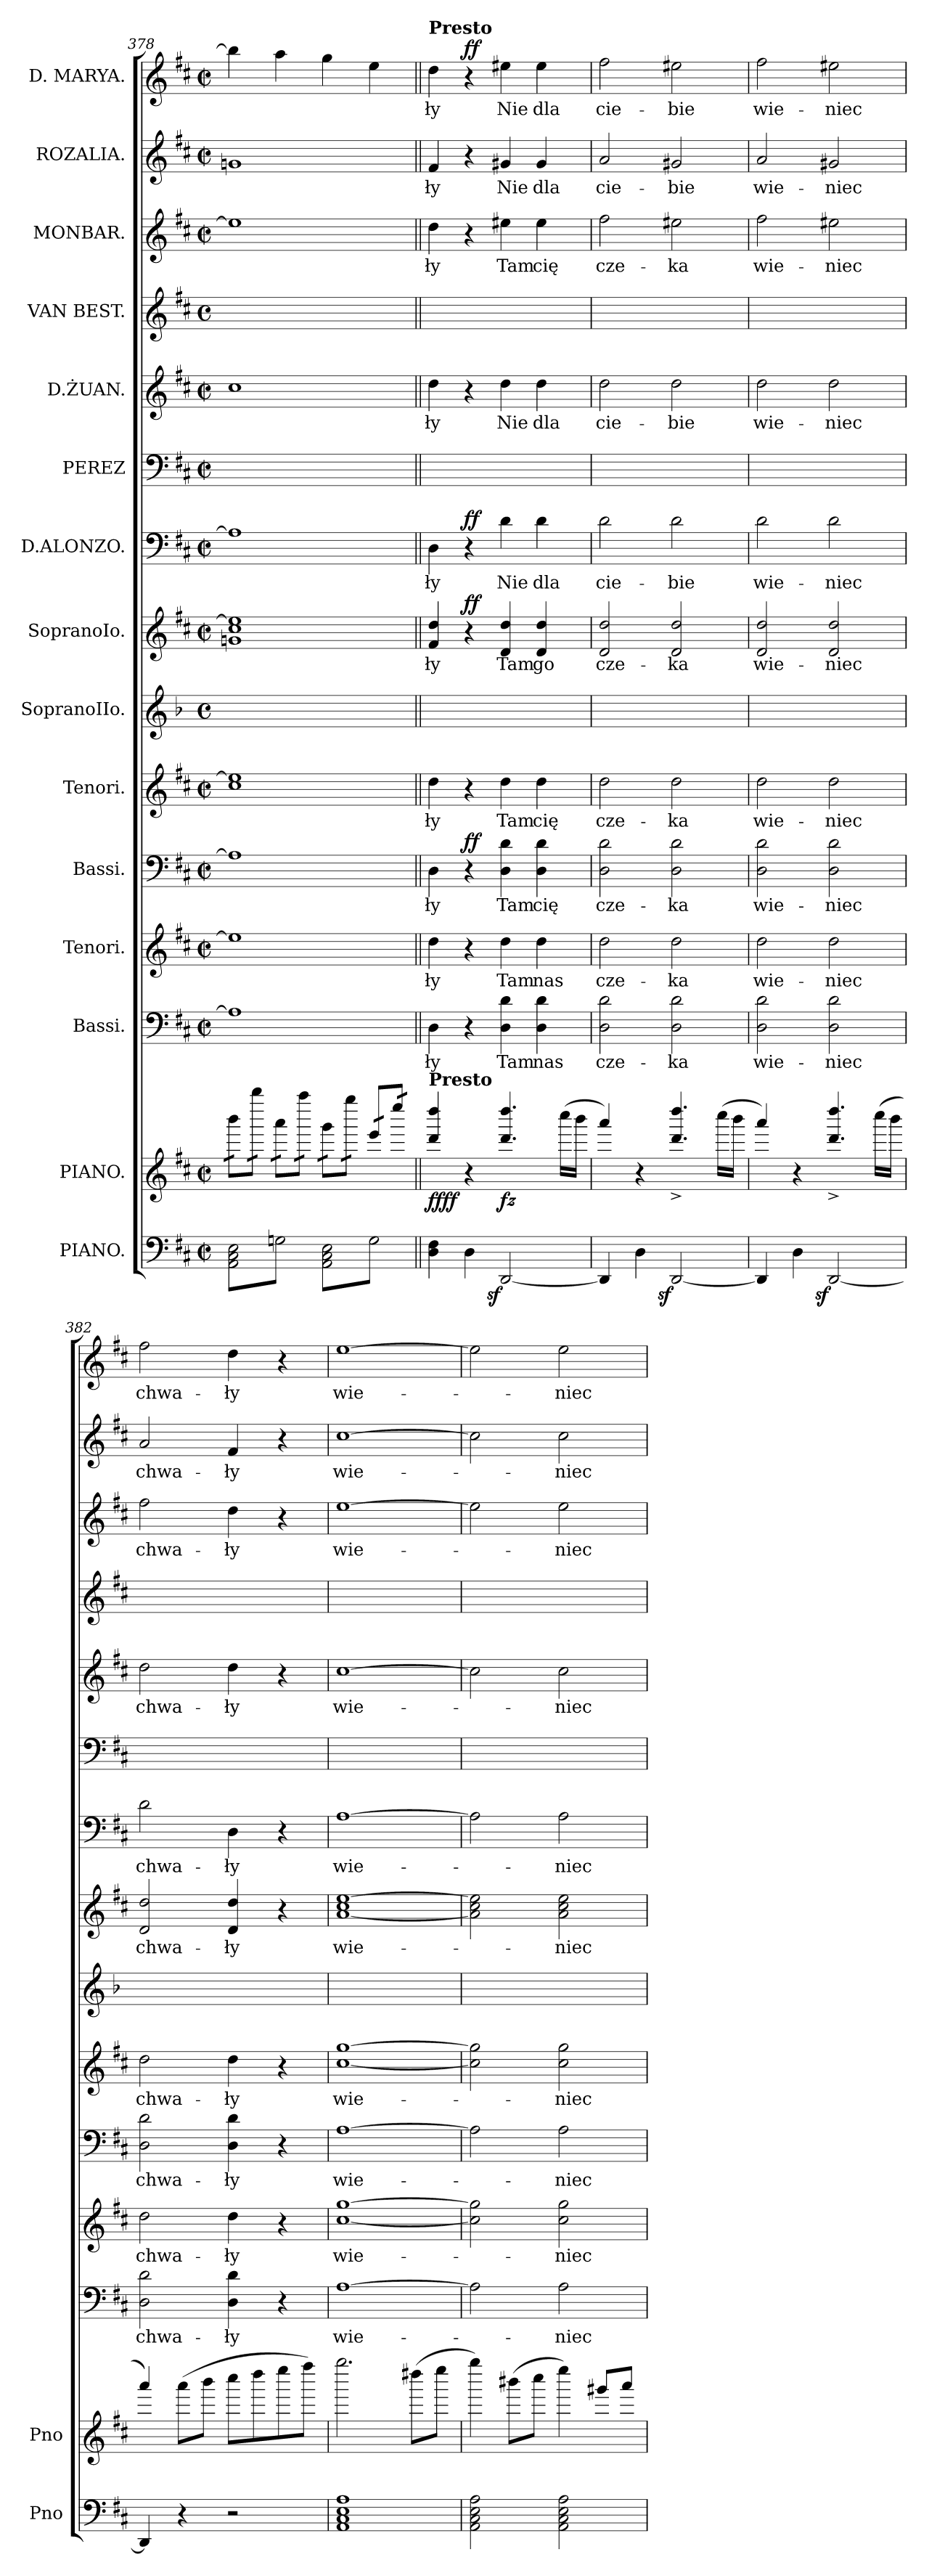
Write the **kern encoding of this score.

**kern	**dynam	**kern	**dynam	**kern	**text	**kern	**text	**kern	**text	**dynam	**kern	**text	**kern	**kern	**text	**dynam	**kern	**text	**dynam	**kern	**text	**kern	**text	**kern	**text	**kern	**text	**kern	**text	**kern	**text	**dynam
*part15	*part15	*part14	*part14	*part13	*part13	*part12	*part12	*part11	*part11	*part11	*part10	*part10	*part9	*part8	*part8	*part8	*part7	*part7	*part7	*part6	*part6	*part5	*part5	*part4	*part4	*part3	*part3	*part2	*part2	*part1	*part1	*part1
*staff15	*staff15	*staff14	*staff14	*staff13	*staff13	*staff12	*staff12	*staff11	*staff11	*staff11	*staff10	*staff10	*staff9	*staff8	*staff8	*staff8	*staff7	*staff7	*staff7	*staff6	*staff6	*staff5	*staff5	*staff4	*staff4	*staff3	*staff3	*staff2	*staff2	*staff1	*staff1	*staff1
*I"PIANO.	*	*I"PIANO.	*	*I"Bassi.	*	*I"Tenori.	*	*I"Bassi.	*	*	*I"Tenori.	*	*I"SopranoIIo.	*I"SopranoIo.	*	*	*I"D.ALONZO.	*	*	*I"PEREZ	*	*I"D.ŻUAN.	*	*I"VAN BEST.	*	*I"MONBAR.	*	*I"ROZALIA.	*	*I"D. MARYA.	*	*
*I'Pno	*	*I'Pno	*	*	*	*	*	*	*	*	*	*	*	*	*	*	*	*	*	*	*	*	*	*	*	*	*	*	*	*	*	*
*clefF4	*	*clefG2	*	*clefF4	*	*clefG2	*	*clefF4	*	*	*clefG2	*	*clefG2	*clefG2	*	*	*clefF4	*	*	*clefF4	*	*clefG2	*	*clefG2	*	*clefG2	*	*clefG2	*	*clefG2	*	*
*	*	*	*	*	*	*ITrd8c12	*	*	*	*	*ITrd8c12	*	*	*	*	*	*	*	*	*	*	*ITrd8c12	*	*ITrd8c12	*	*ITrd8c12	*	*	*	*	*	*
*k[f#c#]	*	*k[f#c#]	*	*k[f#c#]	*	*k[f#c#]	*	*k[f#c#]	*	*	*k[f#c#]	*	*k[b-]	*k[f#c#]	*	*	*k[f#c#]	*	*	*k[f#c#]	*	*k[f#c#]	*	*k[f#c#]	*	*k[f#c#]	*	*k[f#c#]	*	*k[f#c#]	*	*
*M2/2	*	*M2/2	*	*M2/2	*	*M2/2	*	*M2/2	*	*	*M2/2	*	*M4/4	*M2/2	*	*	*M2/2	*	*	*M2/2	*	*M2/2	*	*M4/4	*	*M2/2	*	*M2/2	*	*M2/2	*	*
*met(c|)	*	*met(c|)	*	*met(c|)	*	*met(c|)	*	*met(c|)	*	*	*met(c|)	*	*met(c)	*met(c|)	*	*	*met(c|)	*	*	*met(c|)	*	*met(c|)	*	*met(c)	*	*met(c|)	*	*met(c|)	*	*met(c|)	*	*
=378	=378	=378	=378	=378	=378	=378	=378	=378	=378	=378	=378	=378	=378	=378	=378	=378	=378	=378	=378	=378	=378	=378	=378	=378	=378	=378	=378	=378	=378	=378	=378	=378
*tremolo	*	*	*	*	*	*	*	*	*	*	*	*	*	*	*	*	*	*	*	*	*	*	*	*	*	*	*	*	*	*	*	*
*	*	*tremolo	*	*	*	*	*	*	*	*	*	*	*	*	*	*	*	*	*	*	*	*	*	*	*	*	*	*	*	*	*	*
8AA\ 8C#\ 8E\L	.	16bbb\LL	.	1A]	.	1e]	.	1A]	.	.	1c# 1e]	.	1ryy	1gn 1cc# 1ee]	.	.	1A]	.	.	1Ayy]	.	1c#	.	1eyy]	.	1e]	.	1gn	.	4bb\]	.	.
.	.	16bbb\	.	.	.	.	.	.	.	.	.	.	.	.	.	.	.	.	.	.	.	.	.	.	.	.	.	.	.	.	.	.
8Gn\	.	16bbbb\	.	.	.	.	.	.	.	.	.	.	.	.	.	.	.	.	.	.	.	.	.	.	.	.	.	.	.	.	.	.
.	.	16bbbb\JJ	.	.	.	.	.	.	.	.	.	.	.	.	.	.	.	.	.	.	.	.	.	.	.	.	.	.	.	.	.	.
8AA\ 8C#\ 8E\	.	16aaa\LL	.	.	.	.	.	.	.	.	.	.	.	.	.	.	.	.	.	.	.	.	.	.	.	.	.	.	.	4aa\	.	.
.	.	16aaa\	.	.	.	.	.	.	.	.	.	.	.	.	.	.	.	.	.	.	.	.	.	.	.	.	.	.	.	.	.	.
8Gn\J	.	16aaaa\	.	.	.	.	.	.	.	.	.	.	.	.	.	.	.	.	.	.	.	.	.	.	.	.	.	.	.	.	.	.
.	.	16aaaa\JJ	.	.	.	.	.	.	.	.	.	.	.	.	.	.	.	.	.	.	.	.	.	.	.	.	.	.	.	.	.	.
8AA\ 8C#\ 8E\L	.	16ggg\LL	.	.	.	.	.	.	.	.	.	.	.	.	.	.	.	.	.	.	.	.	.	.	.	.	.	.	.	4gg\	.	.
.	.	16ggg\	.	.	.	.	.	.	.	.	.	.	.	.	.	.	.	.	.	.	.	.	.	.	.	.	.	.	.	.	.	.
8G\	.	16gggg\	.	.	.	.	.	.	.	.	.	.	.	.	.	.	.	.	.	.	.	.	.	.	.	.	.	.	.	.	.	.
.	.	16gggg\JJ	.	.	.	.	.	.	.	.	.	.	.	.	.	.	.	.	.	.	.	.	.	.	.	.	.	.	.	.	.	.
8AA\ 8C#\ 8E\	.	16eee/LL	.	.	.	.	.	.	.	.	.	.	.	.	.	.	.	.	.	.	.	.	.	.	.	.	.	.	.	4ee\	.	.
.	.	16eee/	.	.	.	.	.	.	.	.	.	.	.	.	.	.	.	.	.	.	.	.	.	.	.	.	.	.	.	.	.	.
8G\J	.	16eeee/	.	.	.	.	.	.	.	.	.	.	.	.	.	.	.	.	.	.	.	.	.	.	.	.	.	.	.	.	.	.
*Xtremolo	*	*	*	*	*	*	*	*	*	*	*	*	*	*	*	*	*	*	*	*	*	*	*	*	*	*	*	*	*	*	*	*
.	.	16eeee/JJ	.	.	.	.	.	.	.	.	.	.	.	.	.	.	.	.	.	.	.	.	.	.	.	.	.	.	.	.	.	.
*	*	*Xtremolo	*	*	*	*	*	*	*	*	*	*	*	*	*	*	*	*	*	*	*	*	*	*	*	*	*	*	*	*	*	*
=379||	=379||	=379||	=379||	=379||	=379||	=379||	=379||	=379||	=379||	=379||	=379||	=379||	=379||	=379||	=379||	=379||	=379||	=379||	=379||	=379||	=379||	=379||	=379||	=379||	=379||	=379||	=379||	=379||	=379||	=379||	=379||	=379||
!	!	!	!	!	!	!	!	!	!	!	!	!	!	!	!	!	!	!	!	!	!	!	!	!	!	!	!	!	!	!LO:TX:a:B:t=Presto	!	!
!	!	!LO:TX:a:B:t=Presto	!	!	!	!	!	!	!	!	!	!	!	!	!	!	!	!	!	!	!	!	!	!	!	!	!	!	!	!	!	!
4D\ 4F#\	.	4ddd/ 4dddd/	ff ff	4D\	-ły	4d\	-ły	4D\	-ły	.	4d\	-ły	1ryy	4f#/ 4dd/	-ły	.	4D\	-ły	.	4D\yy	-ły	4d\	-ły	4d\yy	-ły	4d\	-ły	4f#/	-ły	4dd\	-ły	.
.	.	.	.	.	.	.	.	.	.	.	.	.	.	.	.	.	.	.	.	.	.	.	.	.	.	.	.	.	.	.	.	.
!	!	!	!	!	!	!	!	!	!	!LO:DY:b	!	!	!	!	!	!LO:DY:a	!	!	!LO:DY:a	!	!	!	!	!	!	!	!	!	!	!	!	!LO:DY:a
4D\	.	4r	.	4r	.	4r	.	4r	.	ff	4r	.	.	4r	.	ff	4r	.	ff	4ryy	.	4r	.	4ryy	.	4r	.	4r	.	4r	.	ff
!	!LO:DY:b:rj	!	!	!	!	!	!	!	!	!	!	!	!	!	!	!	!	!	!	!	!	!	!	!	!	!	!	!	!	!	!	!
[2DD/	sf	4.ddd/ 4.dddd/	fz	4D\ 4d\	Tam	4d\	Tam	4D\ 4d\	Tam	.	4d\	Tam	.	4d/ 4dd/	Tam	.	4d\	Nie	.	4d\yy	Tam	4d\	Nie	4d\yy	Tam	4e#X\	Tam	4g#X/	Nie	4ee#X\	Nie	.
.	.	.	.	4D\ 4d\	nas	4d\	nas	4D\ 4d\	cię	.	4d\	cię	.	4d/ 4dd/	go	.	4d\	dla	.	4d\yy	cię	4d\	dla	4d\yy	nas	4e#\	cię	4g#/	dla	4ee#\	dla	.
.	.	(16cccc#\LL	.	.	.	.	.	.	.	.	.	.	.	.	.	.	.	.	.	.	.	.	.	.	.	.	.	.	.	.	.	.
.	.	16bbb\JJ	.	.	.	.	.	.	.	.	.	.	.	.	.	.	.	.	.	.	.	.	.	.	.	.	.	.	.	.	.	.
=380	=380	=380	=380	=380	=380	=380	=380	=380	=380	=380	=380	=380	=380	=380	=380	=380	=380	=380	=380	=380	=380	=380	=380	=380	=380	=380	=380	=380	=380	=380	=380	=380
4DD/]	.	4aaa/)	.	2D\ 2d\	cze-	2d\	cze-	2D\ 2d\	cze-	.	2d\	cze-	1ryy	2d/ 2dd/	cze-	.	2d\	cie-	.	2d\yy	cze-	2d\	cie-	2d\yy	cze-	2f#\	cze-	2a/	cie-	2ff#\	cie-	.
4D\	.	4r	.	.	.	.	.	.	.	.	.	.	.	.	.	.	.	.	.	.	.	.	.	.	.	.	.	.	.	.	.	.
!	!LO:DY:b:rj	!	!	!	!	!	!	!	!	!	!	!	!	!	!	!	!	!	!	!	!	!	!	!	!	!	!	!	!	!	!	!
[2DD/	sf	4.ddd^/ 4.dddd^/	.	2D\ 2d\	-ka	2d\	-ka	2D\ 2d\	-ka	.	2d\	-ka	.	2d/ 2dd/	-ka	.	2d\	-bie	.	2d\yy	-ka	2d\	-bie	2d\yy	-ka	2e#X\	-ka	2g#X/	-bie	2ee#X\	-bie	.
.	.	(16cccc#\LL	.	.	.	.	.	.	.	.	.	.	.	.	.	.	.	.	.	.	.	.	.	.	.	.	.	.	.	.	.	.
.	.	16bbb\JJ	.	.	.	.	.	.	.	.	.	.	.	.	.	.	.	.	.	.	.	.	.	.	.	.	.	.	.	.	.	.
=381	=381	=381	=381	=381	=381	=381	=381	=381	=381	=381	=381	=381	=381	=381	=381	=381	=381	=381	=381	=381	=381	=381	=381	=381	=381	=381	=381	=381	=381	=381	=381	=381
4DD/]	.	4aaa/)	.	2D\ 2d\	wie-	2d\	wie-	2D\ 2d\	wie-	.	2d\	wie-	1ryy	2d/ 2dd/	wie-	.	2d\	wie-	.	2d\yy	wie-	2d\	wie-	2d\yy	wie-	2f#\	wie-	2a/	wie-	2ff#\	wie-	.
4D\	.	4r	.	.	.	.	.	.	.	.	.	.	.	.	.	.	.	.	.	.	.	.	.	.	.	.	.	.	.	.	.	.
!	!LO:DY:b:rj	!	!	!	!	!	!	!	!	!	!	!	!	!	!	!	!	!	!	!	!	!	!	!	!	!	!	!	!	!	!	!
[2DD/	sf	4.ddd^/ 4.dddd^/	.	2D\ 2d\	-niec	2d\	-niec	2D\ 2d\	-niec	.	2d\	-niec	.	2d/ 2dd/	-niec	.	2d\	-niec	.	2d\yy	-niec	2d\	-niec	2d\yy	-niec	2e#X\	-niec	2g#X/	-niec	2ee#X\	-niec	.
.	.	(16cccc#\LL	.	.	.	.	.	.	.	.	.	.	.	.	.	.	.	.	.	.	.	.	.	.	.	.	.	.	.	.	.	.
.	.	16bbb\JJ	.	.	.	.	.	.	.	.	.	.	.	.	.	.	.	.	.	.	.	.	.	.	.	.	.	.	.	.	.	.
=382	=382	=382	=382	=382	=382	=382	=382	=382	=382	=382	=382	=382	=382	=382	=382	=382	=382	=382	=382	=382	=382	=382	=382	=382	=382	=382	=382	=382	=382	=382	=382	=382
4DD/]	.	4aaa/)	.	2D\ 2d\	chwa-	2d\	chwa-	2D\ 2d\	chwa-	.	2d\	chwa-	1ryy	2d/ 2dd/	chwa-	.	2d\	chwa-	.	2d\yy	chwa-	2d\	chwa-	2d\yy	chwa-	2f#\	chwa-	2a/	chwa-	2ff#\	chwa-	.
4r	.	(8aaa\L	.	.	.	.	.	.	.	.	.	.	.	.	.	.	.	.	.	.	.	.	.	.	.	.	.	.	.	.	.	.
.	.	8bbb\J	.	.	.	.	.	.	.	.	.	.	.	.	.	.	.	.	.	.	.	.	.	.	.	.	.	.	.	.	.	.
2r	.	8cccc#\L	.	4D\ 4d\	-ły	4d\	-ły	4D\ 4d\	-ły	.	4d\	-ły	.	4d/ 4dd/	-ły	.	4D\	-ły	.	4d\yy	-ły	4d\	-ły	4d\yy	-ły	4d\	-ły	4f#/	-ły	4dd\	-ły	.
.	.	8dddd\	.	.	.	.	.	.	.	.	.	.	.	.	.	.	.	.	.	.	.	.	.	.	.	.	.	.	.	.	.	.
.	.	8eeee\	.	4r	.	4r	.	4r	.	.	4r	.	.	4r	.	.	4r	.	.	4ryy	.	4r	.	4ryy	.	4r	.	4r	.	4r	.	.
.	.	8ffff#\J)	.	.	.	.	.	.	.	.	.	.	.	.	.	.	.	.	.	.	.	.	.	.	.	.	.	.	.	.	.	.
=383	=383	=383	=383	=383	=383	=383	=383	=383	=383	=383	=383	=383	=383	=383	=383	=383	=383	=383	=383	=383	=383	=383	=383	=383	=383	=383	=383	=383	=383	=383	=383	=383
1AA 1C# 1E 1A	.	2.gggg\	.	[1A	wie-	[1c# [1g	wie-	[1A	wie-	.	[1c# [1g	wie-	1ryy	[1a 1cc# [1ee	wie-	.	[1A	wie-	.	[1Ayy	wie-	[1c#	wie-	[1gyy	wie-	[1e	wie-	[1cc#	wie-	[1ee	wie-	.
.	.	(8dddd#X\L	.	.	.	.	.	.	.	.	.	.	.	.	.	.	.	.	.	.	.	.	.	.	.	.	.	.	.	.	.	.
.	.	8eeee\J	.	.	.	.	.	.	.	.	.	.	.	.	.	.	.	.	.	.	.	.	.	.	.	.	.	.	.	.	.	.
=384	=384	=384	=384	=384	=384	=384	=384	=384	=384	=384	=384	=384	=384	=384	=384	=384	=384	=384	=384	=384	=384	=384	=384	=384	=384	=384	=384	=384	=384	=384	=384	=384
2AA\ 2C#\ 2E\ 2A\	.	4gggg\)	.	2A\]	.	2c#]\ 2g]\	.	2A\]	.	.	2c#]\ 2g]\	.	1ryy	2a]\ 2cc#\ 2ee]\	.	.	2A\]	.	.	2A\yy]	.	2c#\]	.	2gyy]	.	2e\]	.	2cc#\]	.	2ee\]	.	.
.	.	(8bbb#X\L	.	.	.	.	.	.	.	.	.	.	.	.	.	.	.	.	.	.	.	.	.	.	.	.	.	.	.	.	.	.
.	.	8cccc#\J	.	.	.	.	.	.	.	.	.	.	.	.	.	.	.	.	.	.	.	.	.	.	.	.	.	.	.	.	.	.
2AA\ 2C#\ 2E\ 2A\	.	4eeee\)	.	2A\	-niec	2c#\ 2g\	-niec	2A\	-niec	.	2c#\ 2g\	-niec	.	2a\ 2cc#\ 2ee\	-niec	.	2A\	-niec	.	2A\yy	-niec	2c#\	-niec	2g\yy	-niec	2e\	-niec	2cc#\	-niec	2ee\	-niec	.
.	.	8ggg#X/L	.	.	.	.	.	.	.	.	.	.	.	.	.	.	.	.	.	.	.	.	.	.	.	.	.	.	.	.	.	.
.	.	8aaa/J	.	.	.	.	.	.	.	.	.	.	.	.	.	.	.	.	.	.	.	.	.	.	.	.	.	.	.	.	.	.
=	=	=	=	=	=	=	=	=	=	=	=	=	=	=	=	=	=	=	=	=	=	=	=	=	=	=	=	=	=	=	=	=
*-	*-	*-	*-	*-	*-	*-	*-	*-	*-	*-	*-	*-	*-	*-	*-	*-	*-	*-	*-	*-	*-	*-	*-	*-	*-	*-	*-	*-	*-	*-	*-	*-
